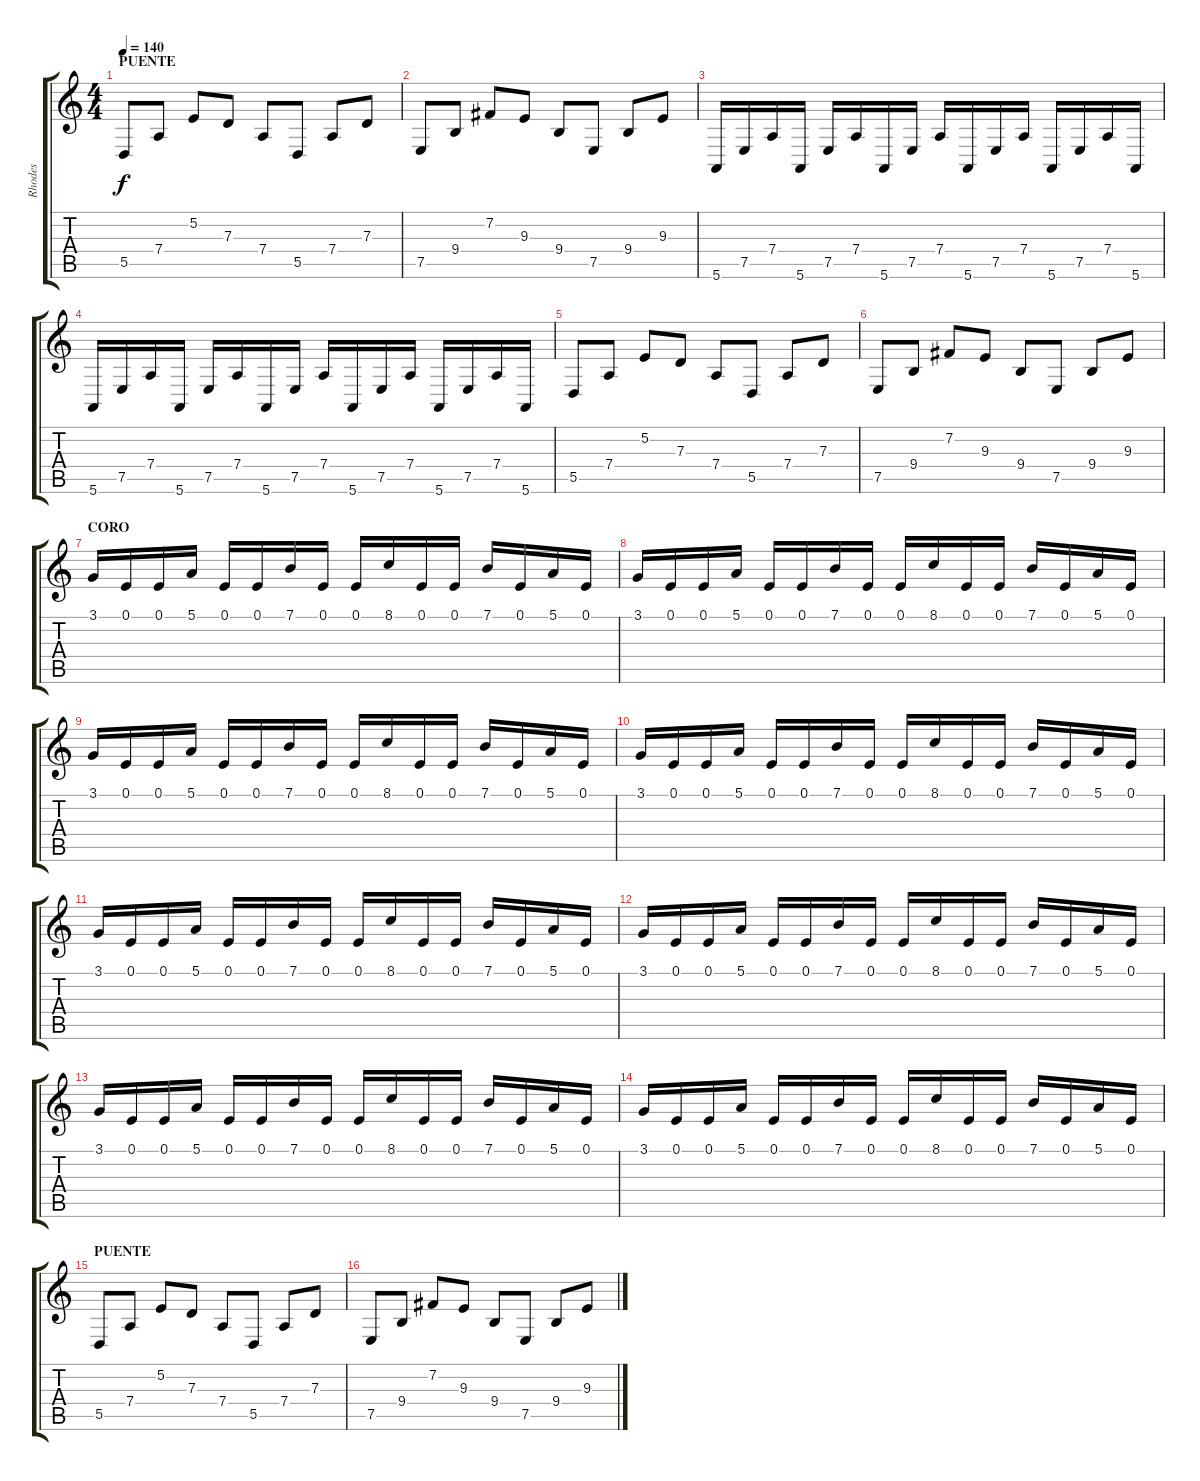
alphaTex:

\track ("Rhodes" "Rhodes") {instrument electricpiano1}
\staff {score tabs}
\tuning (E4 B3 G3 D3 A2 E2) {hide}
\ts (4 4)
\section ("" "PUENTE ")
\tempo 140
\clef g2
\ks c
5.5.8{dy f} 7.4.8 5.2.8 7.3.8 7.4.8 5.5.8 7.4.8 7.3.8 |
7.5.8 9.4.8 7.2.8 9.3.8 9.4.8 7.5.8 9.4.8 9.3.8 |
5.6.16 7.5.16 7.4.16 5.6.16 7.5.16 7.4.16 5.6.16 7.5.16 7.4.16 5.6.16 7.5.16 7.4.16 5.6.16 7.5.16 7.4.16 5.6.16 |
5.6.16 7.5.16 7.4.16 5.6.16 7.5.16 7.4.16 5.6.16 7.5.16 7.4.16 5.6.16 7.5.16 7.4.16 5.6.16 7.5.16 7.4.16 5.6.16 |
5.5.8 7.4.8 5.2.8 7.3.8 7.4.8 5.5.8 7.4.8 7.3.8 |
7.5.8 9.4.8 7.2.8 9.3.8 9.4.8 7.5.8 9.4.8 9.3.8 |
\section ("" "CORO")
3.1.16 0.1.16 0.1.16 5.1.16 0.1.16 0.1.16 7.1.16 0.1.16 0.1.16 8.1.16 0.1.16 0.1.16 7.1.16 0.1.16 5.1.16 0.1.16 |
3.1.16 0.1.16 0.1.16 5.1.16 0.1.16 0.1.16 7.1.16 0.1.16 0.1.16 8.1.16 0.1.16 0.1.16 7.1.16 0.1.16 5.1.16 0.1.16 |
3.1.16 0.1.16 0.1.16 5.1.16 0.1.16 0.1.16 7.1.16 0.1.16 0.1.16 8.1.16 0.1.16 0.1.16 7.1.16 0.1.16 5.1.16 0.1.16 |
3.1.16 0.1.16 0.1.16 5.1.16 0.1.16 0.1.16 7.1.16 0.1.16 0.1.16 8.1.16 0.1.16 0.1.16 7.1.16 0.1.16 5.1.16 0.1.16 |
3.1.16 0.1.16 0.1.16 5.1.16 0.1.16 0.1.16 7.1.16 0.1.16 0.1.16 8.1.16 0.1.16 0.1.16 7.1.16 0.1.16 5.1.16 0.1.16 |
3.1.16 0.1.16 0.1.16 5.1.16 0.1.16 0.1.16 7.1.16 0.1.16 0.1.16 8.1.16 0.1.16 0.1.16 7.1.16 0.1.16 5.1.16 0.1.16 |
3.1.16 0.1.16 0.1.16 5.1.16 0.1.16 0.1.16 7.1.16 0.1.16 0.1.16 8.1.16 0.1.16 0.1.16 7.1.16 0.1.16 5.1.16 0.1.16 |
3.1.16 0.1.16 0.1.16 5.1.16 0.1.16 0.1.16 7.1.16 0.1.16 0.1.16 8.1.16 0.1.16 0.1.16 7.1.16 0.1.16 5.1.16 0.1.16 |
\section ("" "PUENTE")
5.5.8 7.4.8 5.2.8 7.3.8 7.4.8 5.5.8 7.4.8 7.3.8 |
7.5.8 9.4.8 7.2.8 9.3.8 9.4.8 7.5.8 9.4.8 9.3.8
